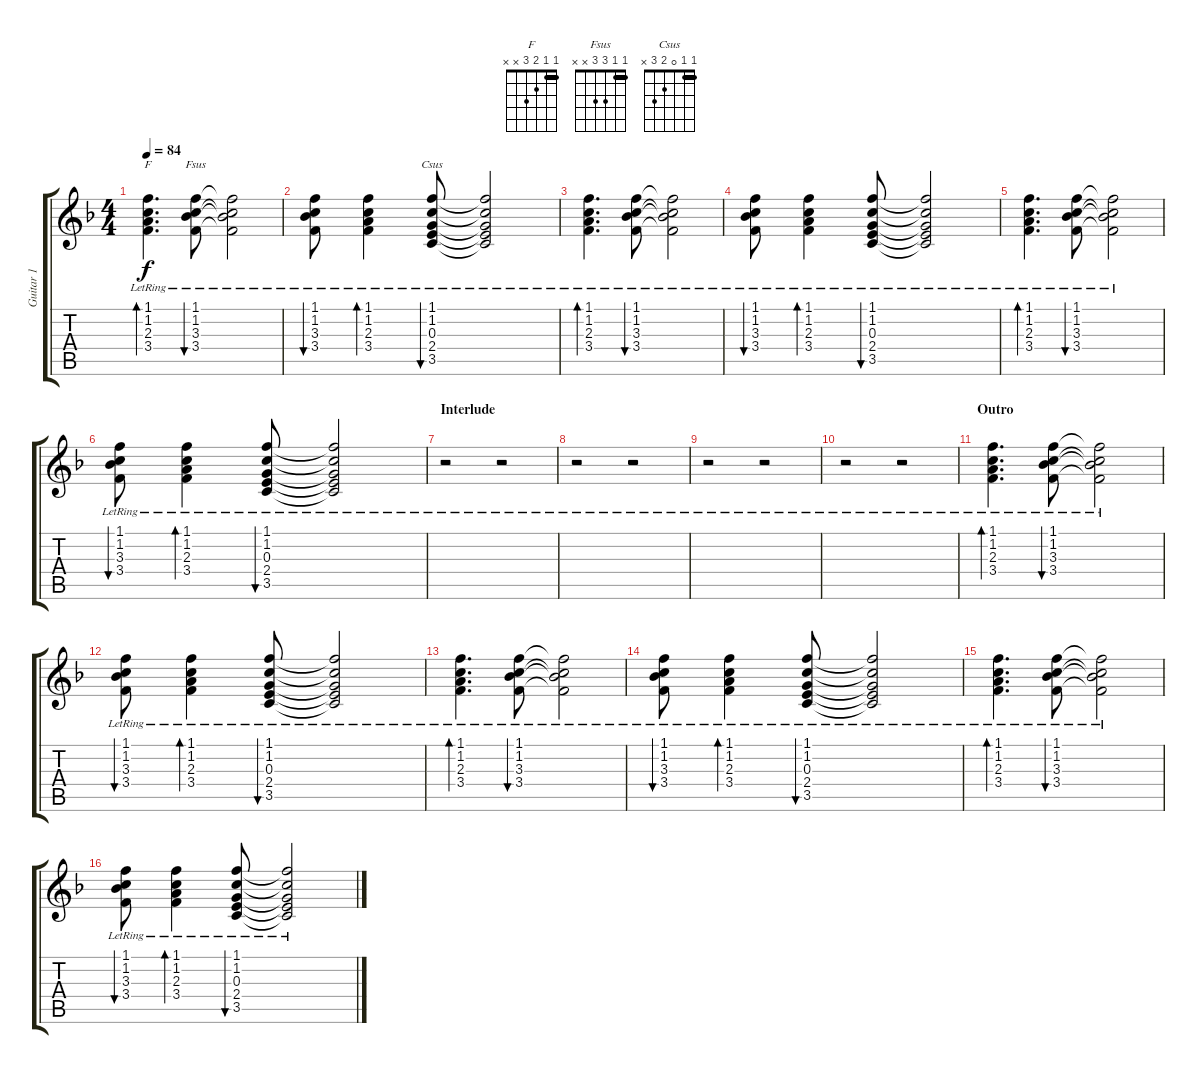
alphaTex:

\track ("Guitar 1" "Guitar 1") {instrument acousticguitarnylon}
\staff {score tabs}
\tuning (E4 B3 G3 D3 A2 E2) {hide}
\chord ("F" 1 1 2 3 x x) {barre 1}
\chord ("Fsus" 1 1 3 3 x x) {barre 1}
\chord ("Csus" 1 1 0 2 3 x) {barre 1}
\ts (4 4)
\tempo 84
\clef g2
\ks f
(1.1{lr} 1.2{lr} 2.3{lr} 3.4{lr}).4{d bd 120 ch "F" dy f} (1.1{lr} 1.2{lr} 3.3{lr} 3.4{lr}).8{bu 120 ch "Fsus"} (1.1{lr t} 1.2{lr t} 3.3{lr t} 3.4{lr t}).2 |
(1.1{lr} 1.2{lr} 3.3{lr} 3.4{lr}).8{bu 120} (1.1{lr} 1.2{lr} 2.3{lr} 3.4{lr}).4{bd 120} (1.1{lr} 1.2{lr} 0.3{lr} 2.4{lr} 3.5{lr}).8{bu 60 ch "Csus"} (1.1{lr t} 1.2{lr t} 0.3{lr t} 2.4{lr t} 3.5{lr t}).2 |
(1.1{lr} 1.2{lr} 2.3{lr} 3.4{lr}).4{d bd 120} (1.1{lr} 1.2{lr} 3.3{lr} 3.4{lr}).8{bu 120} (1.1{lr t} 1.2{lr t} 3.3{lr t} 3.4{lr t}).2 |
(1.1{lr} 1.2{lr} 3.3{lr} 3.4{lr}).8{bu 120} (1.1{lr} 1.2{lr} 2.3{lr} 3.4{lr}).4{bd 120} (1.1{lr} 1.2{lr} 0.3{lr} 2.4{lr} 3.5{lr}).8{bu 60} (1.1{lr t} 1.2{lr t} 0.3{lr t} 2.4{lr t} 3.5{lr t}).2 |
(1.1{lr} 1.2{lr} 2.3{lr} 3.4{lr}).4{d bd 120} (1.1{lr} 1.2{lr} 3.3{lr} 3.4{lr}).8{bu 120} (1.1{lr t} 1.2{lr t} 3.3{lr t} 3.4{lr t}).2 |
(1.1{lr} 1.2{lr} 3.3{lr} 3.4{lr}).8{bu 120} (1.1{lr} 1.2{lr} 2.3{lr} 3.4{lr}).4{bd 120} (1.1{lr} 1.2{lr} 0.3{lr} 2.4{lr} 3.5{lr}).8{bu 60} (1.1{lr t} 1.2{lr t} 0.3{lr t} 2.4{lr t} 3.5{lr t}).2 |
\section ("" "Interlude")
r.2 r.2 |
r.2 r.2 |
r.2 r.2 |
r.2 r.2 |
\section ("" "Outro")
(1.1{lr} 1.2{lr} 2.3{lr} 3.4{lr}).4{d bd 120} (1.1{lr} 1.2{lr} 3.3{lr} 3.4{lr}).8{bu 120} (1.1{lr t} 1.2{lr t} 3.3{lr t} 3.4{lr t}).2 |
(1.1{lr} 1.2{lr} 3.3{lr} 3.4{lr}).8{bu 120} (1.1{lr} 1.2{lr} 2.3{lr} 3.4{lr}).4{bd 120} (1.1{lr} 1.2{lr} 0.3{lr} 2.4{lr} 3.5{lr}).8{bu 60} (1.1{lr t} 1.2{lr t} 0.3{lr t} 2.4{lr t} 3.5{lr t}).2 |
(1.1{lr} 1.2{lr} 2.3{lr} 3.4{lr}).4{d bd 120} (1.1{lr} 1.2{lr} 3.3{lr} 3.4{lr}).8{bu 120} (1.1{lr t} 1.2{lr t} 3.3{lr t} 3.4{lr t}).2 |
(1.1{lr} 1.2{lr} 3.3{lr} 3.4{lr}).8{bu 120} (1.1{lr} 1.2{lr} 2.3{lr} 3.4{lr}).4{bd 120} (1.1{lr} 1.2{lr} 0.3{lr} 2.4{lr} 3.5{lr}).8{bu 60} (1.1{lr t} 1.2{lr t} 0.3{lr t} 2.4{lr t} 3.5{lr t}).2 |
(1.1{lr} 1.2{lr} 2.3{lr} 3.4{lr}).4{d bd 120} (1.1{lr} 1.2{lr} 3.3{lr} 3.4{lr}).8{bu 120} (1.1{lr t} 1.2{lr t} 3.3{lr t} 3.4{lr t}).2 |
(1.1{lr} 1.2{lr} 3.3{lr} 3.4{lr}).8{bu 120} (1.1{lr} 1.2{lr} 2.3{lr} 3.4{lr}).4{bd 120} (1.1{lr} 1.2{lr} 0.3{lr} 2.4{lr} 3.5{lr}).8{bu 60} (1.1{lr t} 1.2{lr t} 0.3{lr t} 2.4{lr t} 3.5{lr t}).2
